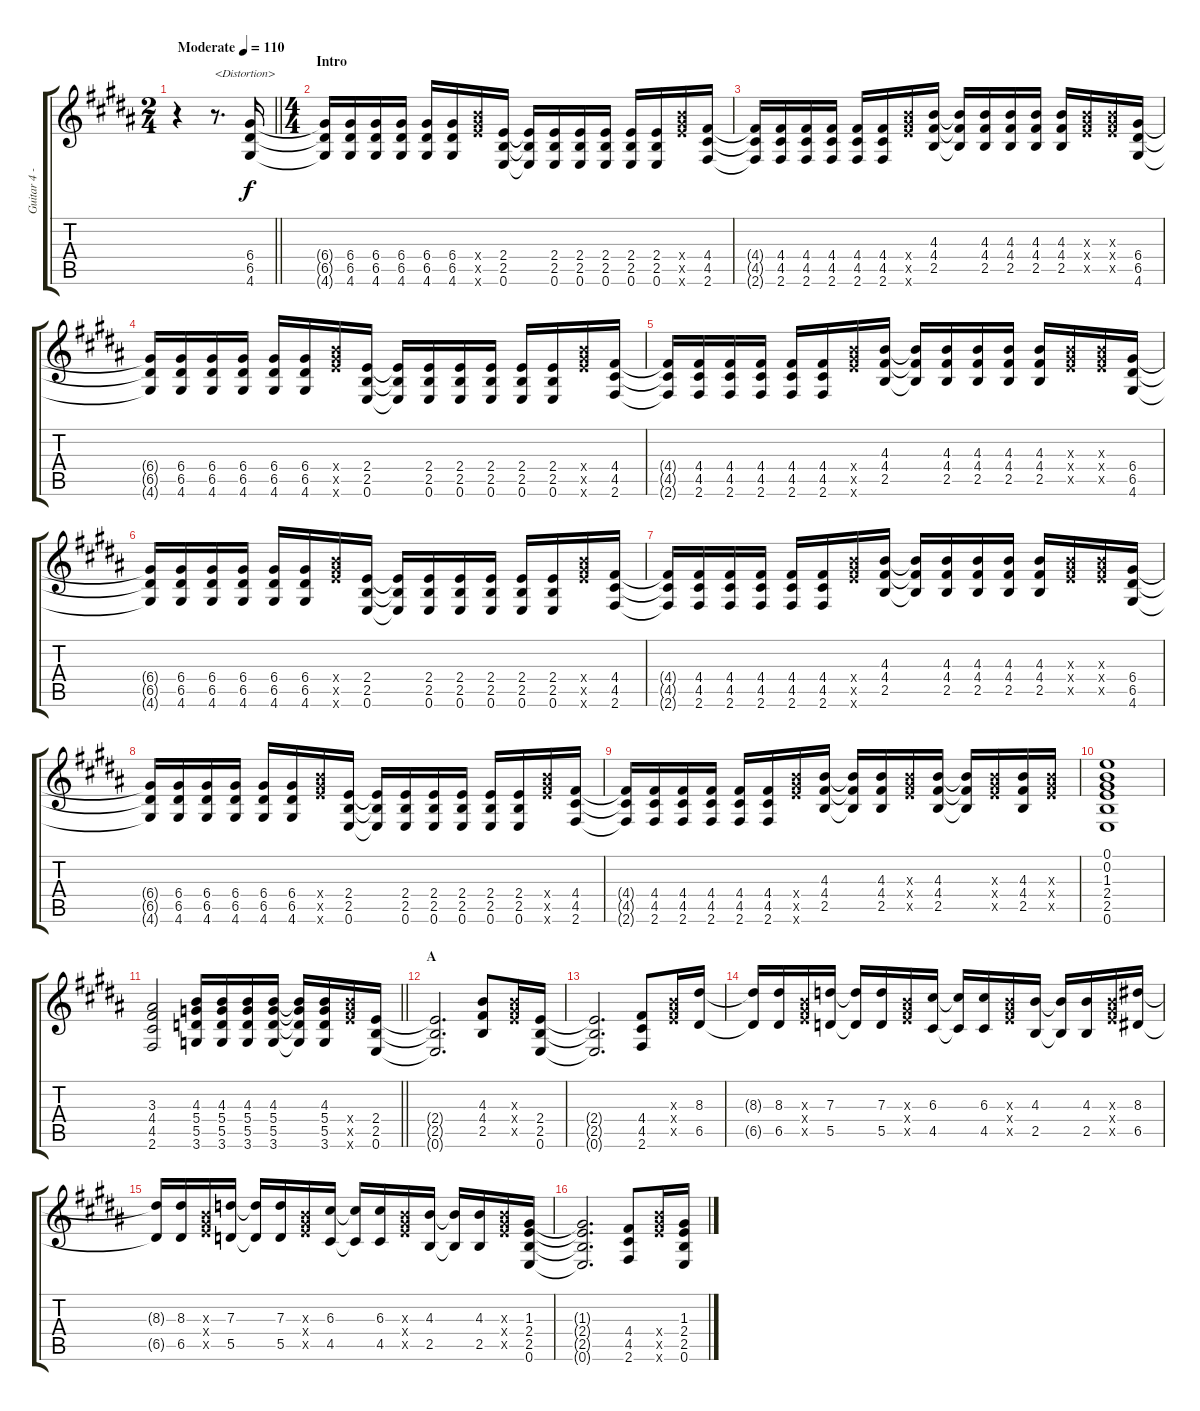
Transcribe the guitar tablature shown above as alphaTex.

\track ("Guitar 4 - Aoi" "Guitar 4 -") {instrument distortionguitar}
\staff {score tabs}
\tuning (E4 B3 G3 D3 A2 E2) {hide}
\ts (2 4)
\tempo (110 "Moderate")
\clef g2
\barLineRight lightlight
\ks b
r.4{dy f instrument distortionguitar} r.8{d txt "<Distortion>"} (6.4 6.5 4.6).16 |
\ts (4 4)
\section ("" "Intro")
(6.4{t} 6.5{t} 4.6{t}).16 (6.4 6.5 4.6).16 (6.4 6.5 4.6).16 (6.4 6.5 4.6).16 (6.4 6.5 4.6).16 (6.4 6.5 4.6).16 (9.4{x} 11.5{x} 12.6{x}).16 (2.4 2.5 0.6).16 (2.4{t} 2.5{t} 0.6{t}).16 (2.4 2.5 0.6).16 (2.4 2.5 0.6).16 (2.4 2.5 0.6).16 (2.4 2.5 0.6).16 (2.4 2.5 0.6).16 (9.4{x} 11.5{x} 12.6{x}).16 (4.4 4.5 2.6).16 |
(4.4{t} 4.5{t} 2.6{t}).16 (4.4 4.5 2.6).16 (4.4 4.5 2.6).16 (4.4 4.5 2.6).16 (4.4 4.5 2.6).16 (4.4 4.5 2.6).16 (9.4{x} 11.5{x} 12.6{x}).16 (4.3 4.4 2.5).16 (4.3{t} 4.4{t} 2.5{t}).16 (4.3 4.4 2.5).16 (4.3 4.4 2.5).16 (4.3 4.4 2.5).16 (4.3 4.4 2.5).16 (4.3{x} 6.4{x} 7.5{x}).16 (4.3{x} 6.4{x} 7.5{x}).16 (6.4 6.5 4.6).16 |
(6.4{t} 6.5{t} 4.6{t}).16 (6.4 6.5 4.6).16 (6.4 6.5 4.6).16 (6.4 6.5 4.6).16 (6.4 6.5 4.6).16 (6.4 6.5 4.6).16 (9.4{x} 11.5{x} 12.6{x}).16 (2.4 2.5 0.6).16 (2.4{t} 2.5{t} 0.6{t}).16 (2.4 2.5 0.6).16 (2.4 2.5 0.6).16 (2.4 2.5 0.6).16 (2.4 2.5 0.6).16 (2.4 2.5 0.6).16 (9.4{x} 11.5{x} 12.6{x}).16 (4.4 4.5 2.6).16 |
(4.4{t} 4.5{t} 2.6{t}).16 (4.4 4.5 2.6).16 (4.4 4.5 2.6).16 (4.4 4.5 2.6).16 (4.4 4.5 2.6).16 (4.4 4.5 2.6).16 (9.4{x} 11.5{x} 12.6{x}).16 (4.3 4.4 2.5).16 (4.3{t} 4.4{t} 2.5{t}).16 (4.3 4.4 2.5).16 (4.3 4.4 2.5).16 (4.3 4.4 2.5).16 (4.3 4.4 2.5).16 (4.3{x} 6.4{x} 7.5{x}).16 (4.3{x} 6.4{x} 7.5{x}).16 (6.4 6.5 4.6).16 |
(6.4{t} 6.5{t} 4.6{t}).16 (6.4 6.5 4.6).16 (6.4 6.5 4.6).16 (6.4 6.5 4.6).16 (6.4 6.5 4.6).16 (6.4 6.5 4.6).16 (9.4{x} 11.5{x} 12.6{x}).16 (2.4 2.5 0.6).16 (2.4{t} 2.5{t} 0.6{t}).16 (2.4 2.5 0.6).16 (2.4 2.5 0.6).16 (2.4 2.5 0.6).16 (2.4 2.5 0.6).16 (2.4 2.5 0.6).16 (9.4{x} 11.5{x} 12.6{x}).16 (4.4 4.5 2.6).16 |
(4.4{t} 4.5{t} 2.6{t}).16 (4.4 4.5 2.6).16 (4.4 4.5 2.6).16 (4.4 4.5 2.6).16 (4.4 4.5 2.6).16 (4.4 4.5 2.6).16 (9.4{x} 11.5{x} 12.6{x}).16 (4.3 4.4 2.5).16 (4.3{t} 4.4{t} 2.5{t}).16 (4.3 4.4 2.5).16 (4.3 4.4 2.5).16 (4.3 4.4 2.5).16 (4.3 4.4 2.5).16 (4.3{x} 6.4{x} 7.5{x}).16 (4.3{x} 6.4{x} 7.5{x}).16 (6.4 6.5 4.6).16 |
(6.4{t} 6.5{t} 4.6{t}).16 (6.4 6.5 4.6).16 (6.4 6.5 4.6).16 (6.4 6.5 4.6).16 (6.4 6.5 4.6).16 (6.4 6.5 4.6).16 (9.4{x} 11.5{x} 12.6{x}).16 (2.4 2.5 0.6).16 (2.4{t} 2.5{t} 0.6{t}).16 (2.4 2.5 0.6).16 (2.4 2.5 0.6).16 (2.4 2.5 0.6).16 (2.4 2.5 0.6).16 (2.4 2.5 0.6).16 (9.4{x} 11.5{x} 12.6{x}).16 (4.4 4.5 2.6).16 |
(4.4{t} 4.5{t} 2.6{t}).16 (4.4 4.5 2.6).16 (4.4 4.5 2.6).16 (4.4 4.5 2.6).16 (4.4 4.5 2.6).16 (4.4 4.5 2.6).16 (9.4{x} 11.5{x} 12.6{x}).16 (4.3 4.4 2.5).16 (4.3{t} 4.4{t} 2.5{t}).16 (4.3 4.4 2.5).16 (4.3{x} 6.4{x} 7.5{x}).16 (4.3 4.4 2.5).16 (4.3{t} 4.4{t} 2.5{t}).16 (4.3{x} 6.4{x} 7.5{x}).16 (4.3 4.4 2.5).16 (4.3{x} 6.4{x} 7.5{x}).16 |
(0.1 0.2 1.3 2.4 2.5 0.6).1 |
\barLineRight lightlight
(3.3 4.4 4.5 2.6).2 (4.3 5.4 5.5 3.6).16 (4.3 5.4 5.5 3.6).16 (4.3 5.4 5.5 3.6).16 (4.3 5.4 5.5 3.6).16 (4.3{t} 5.4{t} 5.5{t} 3.6{t}).16 (4.3 5.4 5.5 3.6).16 (9.4{x} 10.5{x} 12.6{x}).16 (2.4 2.5 0.6).16 |
\section ("" "A")
(2.4{t} 2.5{t} 0.6{t}).2{d} (4.3 4.4 2.5).8 (4.3{x} 6.4{x} 7.5{x}).16 (2.4 2.5 0.6).16 |
(2.4{t} 2.5{t} 0.6{t}).2{d} (4.4 4.5 2.6).8 (4.3{x} 6.4{x} 7.5{x}).16 (8.3 6.5).16 |
(8.3{t} 6.5{t}).16 (8.3 6.5).16 (4.3{x} 6.4{x} 7.5{x}).16 (7.3 5.5).16 (7.3{t} 5.5{t}).16 (7.3 5.5).16 (4.3{x} 6.4{x} 7.5{x}).16 (6.3 4.5).16 (6.3{t} 4.5{t}).16 (6.3 4.5).16 (4.3{x} 6.4{x} 7.5{x}).16 (4.3 2.5).16 (4.3{t} 2.5{t}).16 (4.3 2.5).16 (4.3{x} 6.4{x} 7.5{x}).16 (8.3 6.5).16 |
(8.3{t} 6.5{t}).16 (8.3 6.5).16 (4.3{x} 6.4{x} 7.5{x}).16 (7.3 5.5).16 (7.3{t} 5.5{t}).16 (7.3 5.5).16 (4.3{x} 6.4{x} 7.5{x}).16 (6.3 4.5).16 (6.3{t} 4.5{t}).16 (6.3 4.5).16 (4.3{x} 6.4{x} 7.5{x}).16 (4.3 2.5).16 (4.3{t} 2.5{t}).16 (4.3 2.5).16 (4.3{x} 6.4{x} 7.5{x}).16 (1.3 2.4 2.5 0.6).16 |
(1.3{t} 2.4{t} 2.5{t} 0.6{t}).2{d} (4.4 4.5 2.6).8 (9.4{x} 11.5{x} 12.6{x}).16 (1.3 2.4 2.5 0.6).16
